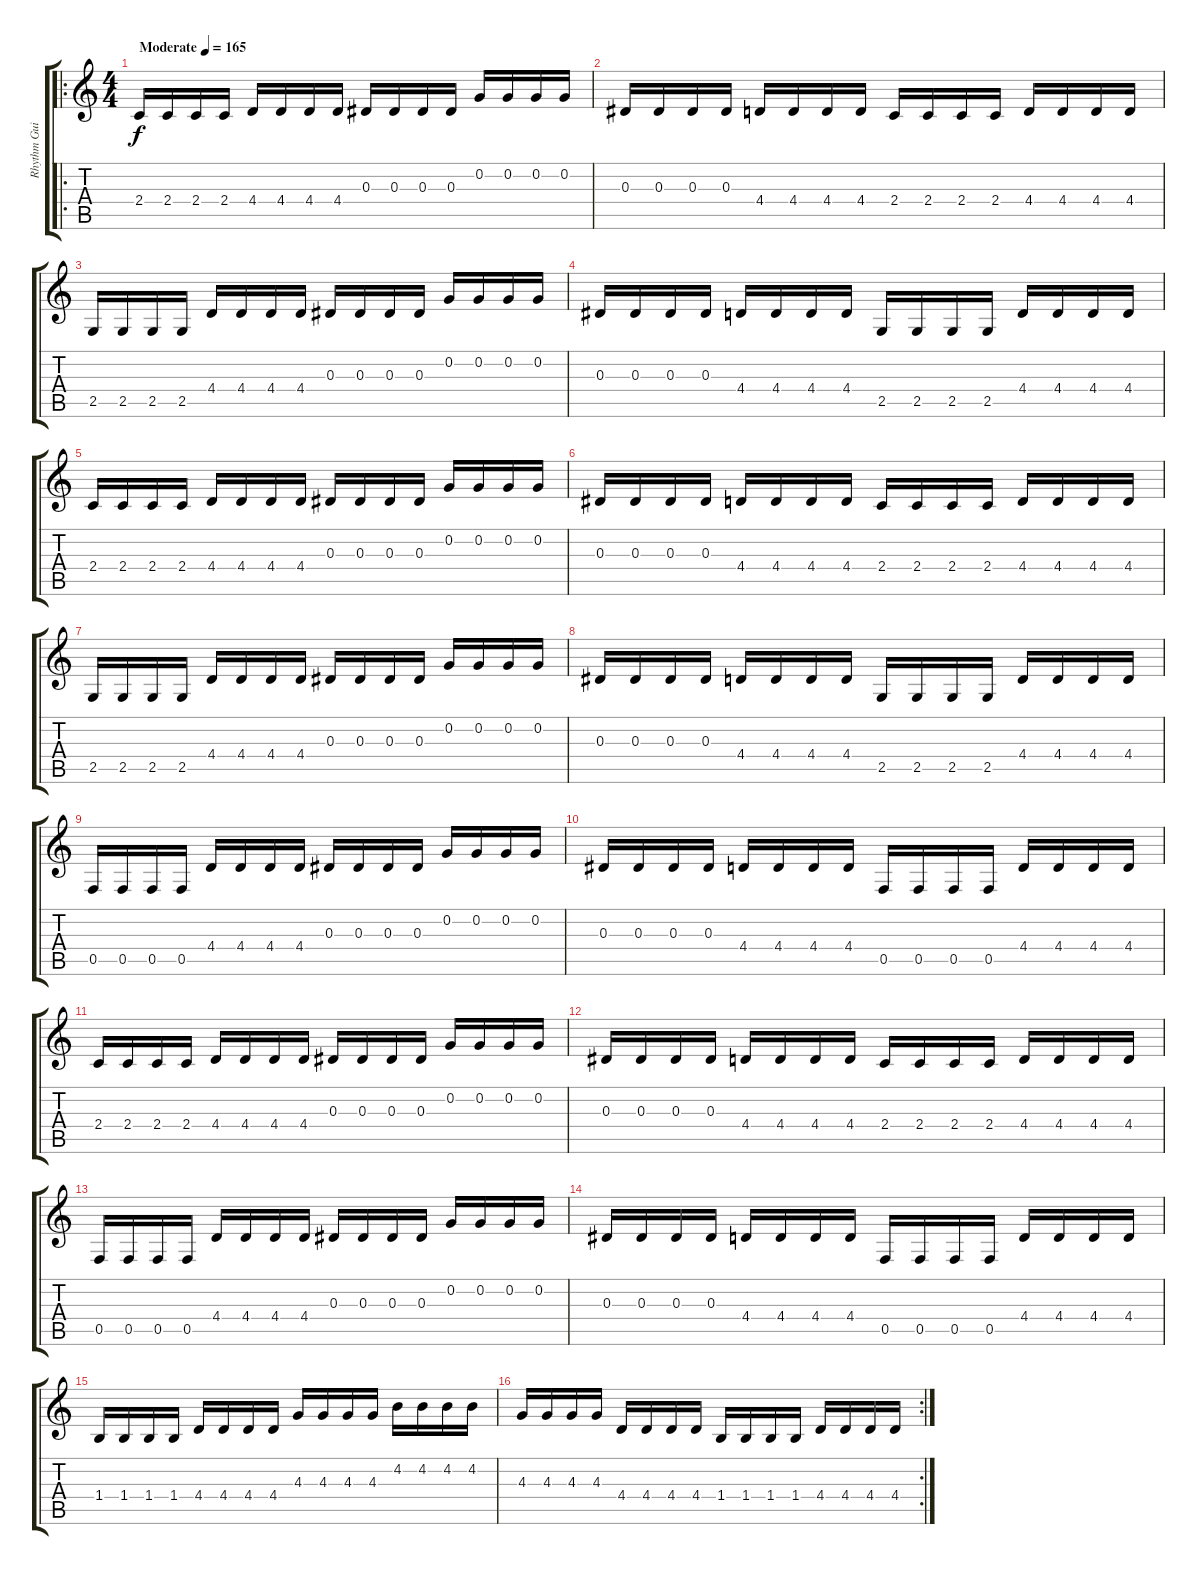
\track ("Rhythm Guitar" "Rhythm Gui") {instrument distortionguitar}
\staff {score tabs}
\tuning (C4 G3 Eb3 Bb2 F2 C2) {hide}
\ro
\ts (4 4)
\tempo (165 "Moderate")
\clef g2
\ks c
2.4.16{dy f instrument distortionguitar} 2.4.16 2.4.16 2.4.16 4.4.16 4.4.16 4.4.16 4.4.16 0.3.16 0.3.16 0.3.16 0.3.16 0.2.16 0.2.16 0.2.16 0.2.16 |
0.3.16 0.3.16 0.3.16 0.3.16 4.4.16 4.4.16 4.4.16 4.4.16 2.4.16 2.4.16 2.4.16 2.4.16 4.4.16 4.4.16 4.4.16 4.4.16 |
2.5.16 2.5.16 2.5.16 2.5.16 4.4.16 4.4.16 4.4.16 4.4.16 0.3.16 0.3.16 0.3.16 0.3.16 0.2.16 0.2.16 0.2.16 0.2.16 |
0.3.16 0.3.16 0.3.16 0.3.16 4.4.16 4.4.16 4.4.16 4.4.16 2.5.16 2.5.16 2.5.16 2.5.16 4.4.16 4.4.16 4.4.16 4.4.16 |
2.4.16 2.4.16 2.4.16 2.4.16 4.4.16 4.4.16 4.4.16 4.4.16 0.3.16 0.3.16 0.3.16 0.3.16 0.2.16 0.2.16 0.2.16 0.2.16 |
0.3.16 0.3.16 0.3.16 0.3.16 4.4.16 4.4.16 4.4.16 4.4.16 2.4.16 2.4.16 2.4.16 2.4.16 4.4.16 4.4.16 4.4.16 4.4.16 |
2.5.16 2.5.16 2.5.16 2.5.16 4.4.16 4.4.16 4.4.16 4.4.16 0.3.16 0.3.16 0.3.16 0.3.16 0.2.16 0.2.16 0.2.16 0.2.16 |
0.3.16 0.3.16 0.3.16 0.3.16 4.4.16 4.4.16 4.4.16 4.4.16 2.5.16 2.5.16 2.5.16 2.5.16 4.4.16 4.4.16 4.4.16 4.4.16 |
0.5.16 0.5.16 0.5.16 0.5.16 4.4.16 4.4.16 4.4.16 4.4.16 0.3.16 0.3.16 0.3.16 0.3.16 0.2.16 0.2.16 0.2.16 0.2.16 |
0.3.16 0.3.16 0.3.16 0.3.16 4.4.16 4.4.16 4.4.16 4.4.16 0.5.16 0.5.16 0.5.16 0.5.16 4.4.16 4.4.16 4.4.16 4.4.16 |
2.4.16 2.4.16 2.4.16 2.4.16 4.4.16 4.4.16 4.4.16 4.4.16 0.3.16 0.3.16 0.3.16 0.3.16 0.2.16 0.2.16 0.2.16 0.2.16 |
0.3.16 0.3.16 0.3.16 0.3.16 4.4.16 4.4.16 4.4.16 4.4.16 2.4.16 2.4.16 2.4.16 2.4.16 4.4.16 4.4.16 4.4.16 4.4.16 |
0.5.16 0.5.16 0.5.16 0.5.16 4.4.16 4.4.16 4.4.16 4.4.16 0.3.16 0.3.16 0.3.16 0.3.16 0.2.16 0.2.16 0.2.16 0.2.16 |
0.3.16 0.3.16 0.3.16 0.3.16 4.4.16 4.4.16 4.4.16 4.4.16 0.5.16 0.5.16 0.5.16 0.5.16 4.4.16 4.4.16 4.4.16 4.4.16 |
1.4.16 1.4.16 1.4.16 1.4.16 4.4.16 4.4.16 4.4.16 4.4.16 4.3.16 4.3.16 4.3.16 4.3.16 4.2.16 4.2.16 4.2.16 4.2.16 |
\rc 2
4.3.16 4.3.16 4.3.16 4.3.16 4.4.16 4.4.16 4.4.16 4.4.16 1.4.16 1.4.16 1.4.16 1.4.16 4.4.16 4.4.16 4.4.16 4.4.16
